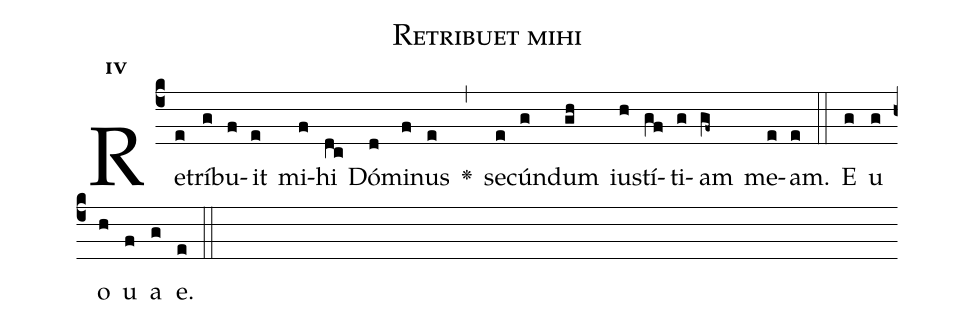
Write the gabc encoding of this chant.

name:Retribuet mihi;
office-part:Antiphona;
mode:4;
%%
initial-style: 1;
name: Retribuet mihi;
book: Psalterium monasticum, p. 20;
occasion: Psalterium Hebdomada I Feria IV;
office-part: Officium Lectionis Ant 3;
user-notes: ;
commentary: ;
annotation: 4*e;
centering-scheme: english;
fontsize: 12;
font: OFLSortsMillGoudy;
height: 11;
width: 4.5;
%%
(c4)Re(e)trí(g)bu(f)it(e) mi(f)hi(dc) Dó(d)mi(f)nus(e) <v>\greheightstar</v>(,) se(e)cún(g)dum(gh) iu(h)stí(gf)ti(g)am(gf~) me(e)am.(e) (::)
E(g) u(g) o(h) u(f) a(g) e.(e) (::)
